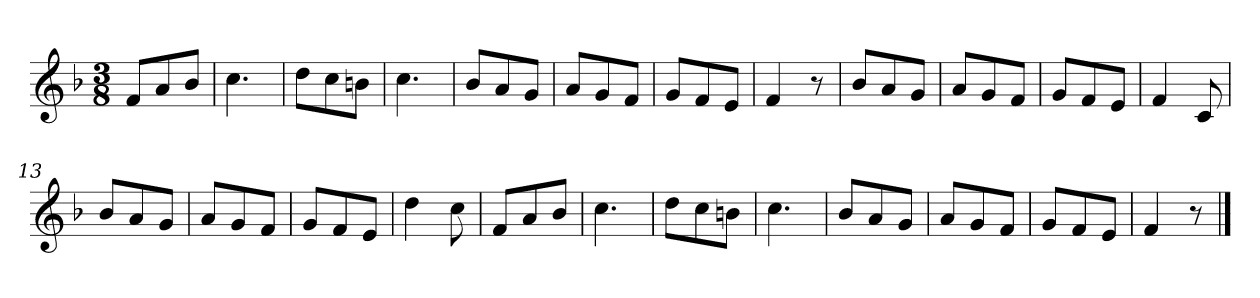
**kern
*part1
*staff1
*k[b-]
*M3/8
*MM120
=1
8fL
8a
8b-J
=2
4.cc
=3
8ddL
8cc
8bnJ
=4
4.cc
=5
8b-L
8a
8gJ
=6
8aL
8g
8fJ
=7
8gL
8f
8eJ
=8
4f
8r
=9
8b-L
8a
8gJ
=10
8aL
8g
8fJ
=11
8gL
8f
8eJ
=12
4f
8c
=13
8b-L
8a
8gJ
=14
8aL
8g
8fJ
=15
8gL
8f
8eJ
=16
4dd
8cc
=17
8fL
8a
8b-J
=18
4.cc
=19
8ddL
8cc
8bnJ
=20
4.cc
=21
8b-L
8a
8gJ
=22
8aL
8g
8fJ
=23
8gL
8f
8eJ
=24
4f
8r
==
*-
